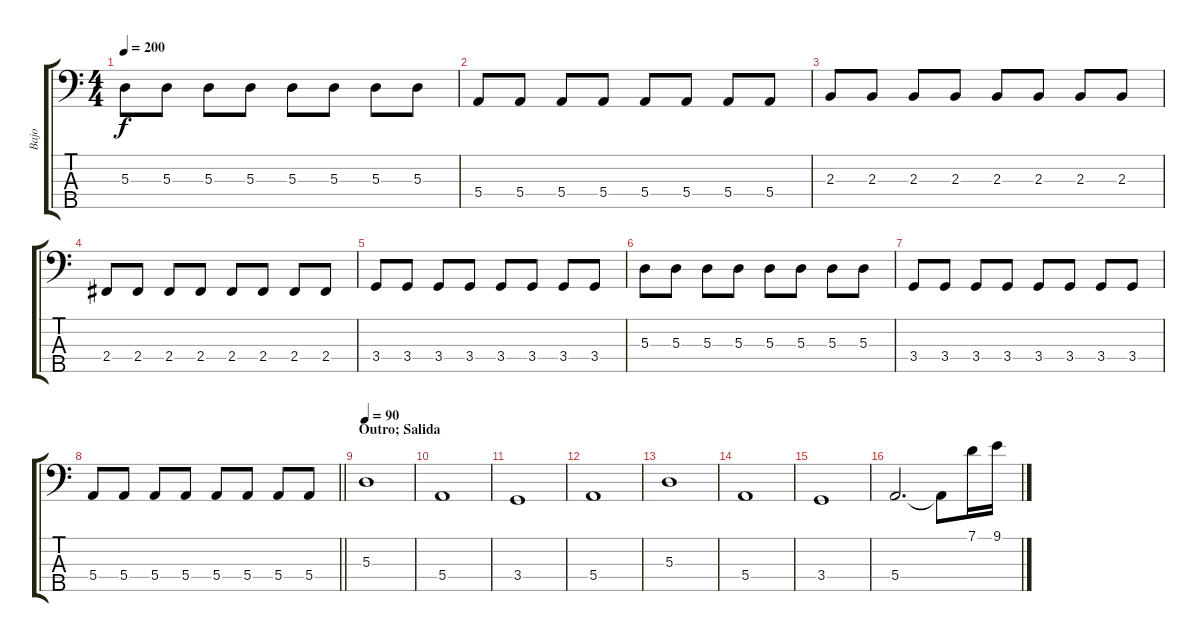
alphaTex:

\track ("Bajo" "Bajo") {instrument electricbassfinger}
\staff {score tabs}
\tuning (G2 D2 A1 E1 B0) {hide}
\ts (4 4)
\tempo 200
\clef f4
\ks c
5.3.8{dy f} 5.3.8 5.3.8 5.3.8 5.3.8 5.3.8 5.3.8 5.3.8 |
5.4.8 5.4.8 5.4.8 5.4.8 5.4.8 5.4.8 5.4.8 5.4.8 |
2.3.8 2.3.8 2.3.8 2.3.8 2.3.8 2.3.8 2.3.8 2.3.8 |
2.4.8 2.4.8 2.4.8 2.4.8 2.4.8 2.4.8 2.4.8 2.4.8 |
3.4.8 3.4.8 3.4.8 3.4.8 3.4.8 3.4.8 3.4.8 3.4.8 |
5.3.8 5.3.8 5.3.8 5.3.8 5.3.8 5.3.8 5.3.8 5.3.8 |
3.4.8 3.4.8 3.4.8 3.4.8 3.4.8 3.4.8 3.4.8 3.4.8 |
\barLineRight lightlight
5.4.8 5.4.8 5.4.8 5.4.8 5.4.8 5.4.8 5.4.8 5.4.8 |
\section ("" "Outro; Salida")
\tempo 90
5.3.1 |
5.4.1 |
3.4.1 |
5.4.1 |
5.3.1 |
5.4.1 |
3.4.1 |
5.4.2{d} 5.4{t}.8 7.1.16 9.1.16
